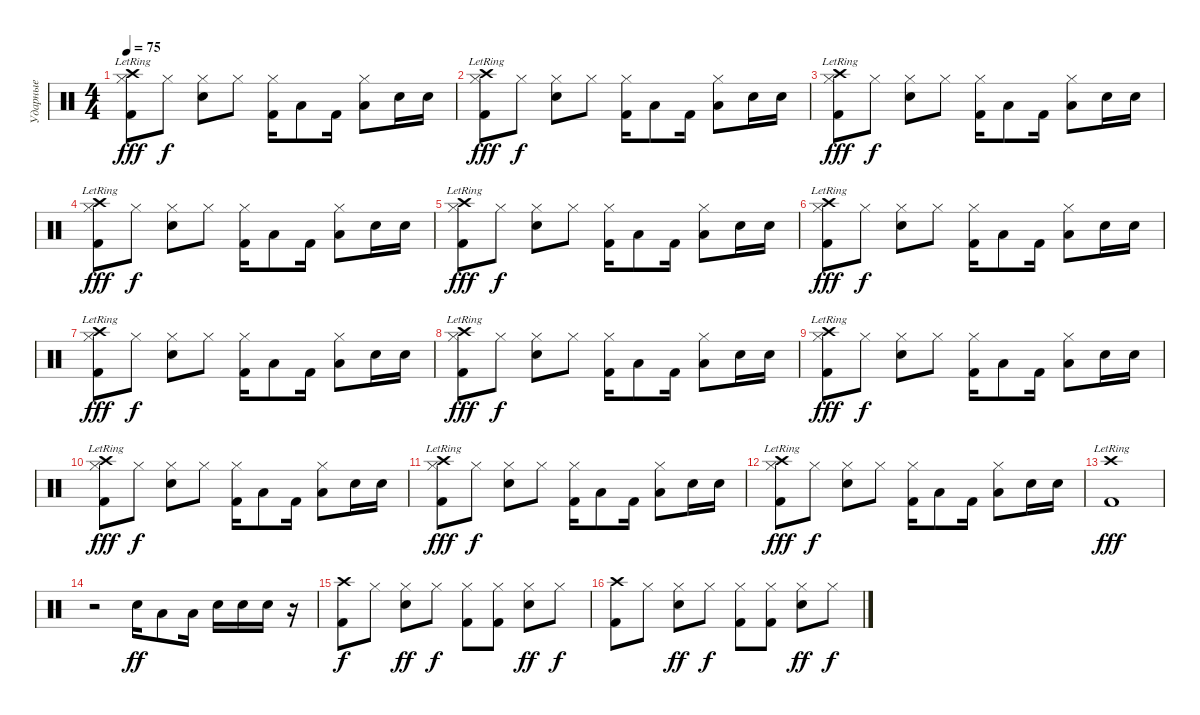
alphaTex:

\track ("Ударные" "Ударные") {instrument percussion}
\staff {score}
\articulation defaults
\ts (4 4)
\tempo 75
\clef neutral
\ks c
("Hi-Hat (closed)" "Kick (hit) 2" "Crash high (hit)"{lr}).8{dy fff} "Hi-Hat (closed)".8{dy f} ("Hi-Hat (closed)" "Snare (hit) 2").8 "Hi-Hat (closed)".8 ("Kick (hit) 2" "Hi-Hat (closed)").16 "Low Tom (hit)".8 "Kick (hit) 2".16 ("Low Tom (hit)" "Hi-Hat (closed)").8 "Snare (hit) 2".16 "Snare (hit) 2".16 |
("Hi-Hat (closed)" "Kick (hit) 2" "Crash high (hit)"{lr}).8{dy fff} "Hi-Hat (closed)".8{dy f} ("Hi-Hat (closed)" "Snare (hit) 2").8 "Hi-Hat (closed)".8 ("Kick (hit) 2" "Hi-Hat (closed)").16 "Low Tom (hit)".8 "Kick (hit) 2".16 ("Low Tom (hit)" "Hi-Hat (closed)").8 "Snare (hit) 2".16 "Snare (hit) 2".16 |
("Hi-Hat (closed)" "Kick (hit) 2" "Crash high (hit)"{lr}).8{dy fff} "Hi-Hat (closed)".8{dy f} ("Hi-Hat (closed)" "Snare (hit) 2").8 "Hi-Hat (closed)".8 ("Kick (hit) 2" "Hi-Hat (closed)").16 "Low Tom (hit)".8 "Kick (hit) 2".16 ("Low Tom (hit)" "Hi-Hat (closed)").8 "Snare (hit) 2".16 "Snare (hit) 2".16 |
("Hi-Hat (closed)" "Kick (hit) 2" "Crash high (hit)"{lr}).8{dy fff} "Hi-Hat (closed)".8{dy f} ("Hi-Hat (closed)" "Snare (hit) 2").8 "Hi-Hat (closed)".8 ("Kick (hit) 2" "Hi-Hat (closed)").16 "Low Tom (hit)".8 "Kick (hit) 2".16 ("Low Tom (hit)" "Hi-Hat (closed)").8 "Snare (hit) 2".16 "Snare (hit) 2".16 |
("Hi-Hat (closed)" "Kick (hit) 2" "Crash high (hit)"{lr}).8{dy fff} "Hi-Hat (closed)".8{dy f} ("Hi-Hat (closed)" "Snare (hit) 2").8 "Hi-Hat (closed)".8 ("Kick (hit) 2" "Hi-Hat (closed)").16 "Low Tom (hit)".8 "Kick (hit) 2".16 ("Low Tom (hit)" "Hi-Hat (closed)").8 "Snare (hit) 2".16 "Snare (hit) 2".16 |
("Hi-Hat (closed)" "Kick (hit) 2" "Crash high (hit)"{lr}).8{dy fff} "Hi-Hat (closed)".8{dy f} ("Hi-Hat (closed)" "Snare (hit) 2").8 "Hi-Hat (closed)".8 ("Kick (hit) 2" "Hi-Hat (closed)").16 "Low Tom (hit)".8 "Kick (hit) 2".16 ("Low Tom (hit)" "Hi-Hat (closed)").8 "Snare (hit) 2".16 "Snare (hit) 2".16 |
("Hi-Hat (closed)" "Kick (hit) 2" "Crash high (hit)"{lr}).8{dy fff} "Hi-Hat (closed)".8{dy f} ("Hi-Hat (closed)" "Snare (hit) 2").8 "Hi-Hat (closed)".8 ("Kick (hit) 2" "Hi-Hat (closed)").16 "Low Tom (hit)".8 "Kick (hit) 2".16 ("Low Tom (hit)" "Hi-Hat (closed)").8 "Snare (hit) 2".16 "Snare (hit) 2".16 |
("Hi-Hat (closed)" "Kick (hit) 2" "Crash high (hit)"{lr}).8{dy fff} "Hi-Hat (closed)".8{dy f} ("Hi-Hat (closed)" "Snare (hit) 2").8 "Hi-Hat (closed)".8 ("Kick (hit) 2" "Hi-Hat (closed)").16 "Low Tom (hit)".8 "Kick (hit) 2".16 ("Low Tom (hit)" "Hi-Hat (closed)").8 "Snare (hit) 2".16 "Snare (hit) 2".16 |
("Hi-Hat (closed)" "Kick (hit) 2" "Crash high (hit)"{lr}).8{dy fff} "Hi-Hat (closed)".8{dy f} ("Hi-Hat (closed)" "Snare (hit) 2").8 "Hi-Hat (closed)".8 ("Kick (hit) 2" "Hi-Hat (closed)").16 "Low Tom (hit)".8 "Kick (hit) 2".16 ("Low Tom (hit)" "Hi-Hat (closed)").8 "Snare (hit) 2".16 "Snare (hit) 2".16 |
("Hi-Hat (closed)" "Kick (hit) 2" "Crash high (hit)"{lr}).8{dy fff} "Hi-Hat (closed)".8{dy f} ("Hi-Hat (closed)" "Snare (hit) 2").8 "Hi-Hat (closed)".8 ("Kick (hit) 2" "Hi-Hat (closed)").16 "Low Tom (hit)".8 "Kick (hit) 2".16 ("Low Tom (hit)" "Hi-Hat (closed)").8 "Snare (hit) 2".16 "Snare (hit) 2".16 |
("Hi-Hat (closed)" "Kick (hit) 2" "Crash high (hit)"{lr}).8{dy fff} "Hi-Hat (closed)".8{dy f} ("Hi-Hat (closed)" "Snare (hit) 2").8 "Hi-Hat (closed)".8 ("Kick (hit) 2" "Hi-Hat (closed)").16 "Low Tom (hit)".8 "Kick (hit) 2".16 ("Low Tom (hit)" "Hi-Hat (closed)").8 "Snare (hit) 2".16 "Snare (hit) 2".16 |
("Hi-Hat (closed)" "Kick (hit) 2" "Crash high (hit)"{lr}).8{dy fff} "Hi-Hat (closed)".8{dy f} ("Hi-Hat (closed)" "Snare (hit) 2").8 "Hi-Hat (closed)".8 ("Kick (hit) 2" "Hi-Hat (closed)").16 "Low Tom (hit)".8 "Kick (hit) 2".16 ("Low Tom (hit)" "Hi-Hat (closed)").8 "Snare (hit) 2".16 "Snare (hit) 2".16 |
("Crash high (hit)"{lr} "Kick (hit) 2").1{dy fff} |
r.2 "Snare (hit) 2".16{dy ff} "Low Tom (hit)".8 "Low Tom (hit)".16 "Snare (hit) 2".16 "Snare (hit) 2".16 "Snare (hit) 2".16 r.16 |
("Crash high (hit)" "Kick (hit) 2").8{dy f} "Hi-Hat (closed)".8 ("Hi-Hat (closed)" "Snare (hit) 2").8{dy ff} "Hi-Hat (closed)".8{dy f} ("Hi-Hat (closed)" "Kick (hit) 2").8 ("Hi-Hat (closed)" "Kick (hit) 2").8 ("Hi-Hat (closed)" "Snare (hit) 2").8{dy ff} "Hi-Hat (closed)".8{dy f} |
("Crash high (hit)" "Kick (hit) 2").8 "Hi-Hat (closed)".8 ("Hi-Hat (closed)" "Snare (hit) 2").8{dy ff} "Hi-Hat (closed)".8{dy f} ("Hi-Hat (closed)" "Kick (hit) 2").8 ("Hi-Hat (closed)" "Kick (hit) 2").8 ("Hi-Hat (closed)" "Snare (hit) 2").8{dy ff} "Hi-Hat (closed)".8{dy f}
